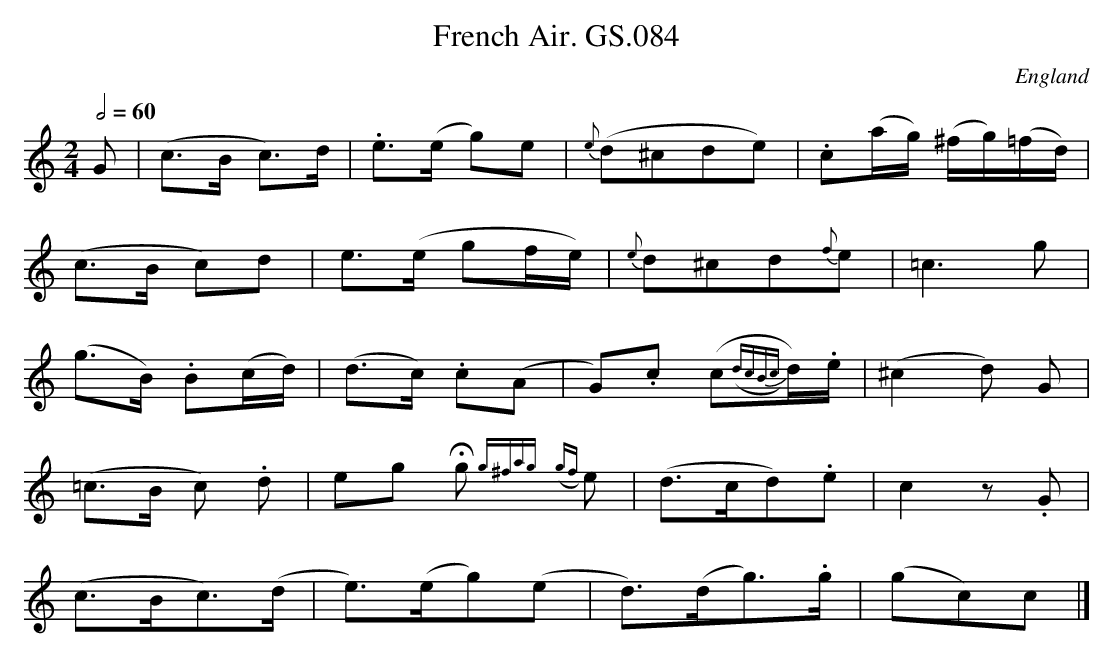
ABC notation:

X:1
T:French Air. GS.084
L:1/8
M:2/4
O:England
Q:1/2=60
K:C major
G | (c>B c)>d | .e>(e g)e | {e}(d^cde) | .c(a/2g/2) (^f/g/)(=f/d/) |!
(c>B c)d | e>(e gf/2e/2) | {e}d^cd{f}e | =c3 g |!
(g>B) .B(c/2d/2) | (d>c) .c(A | G).c (c{(dcBc)}d/2).e/2 | (^c2 d) G |!
(=c>B c) .d | eg Hg {g^fag}{( gf)} e | (d>cd).e | c2 z .G |!
(c>Bc)>(d | e)>(eg)(e | d)>(dg>).g | (gc)c |]
